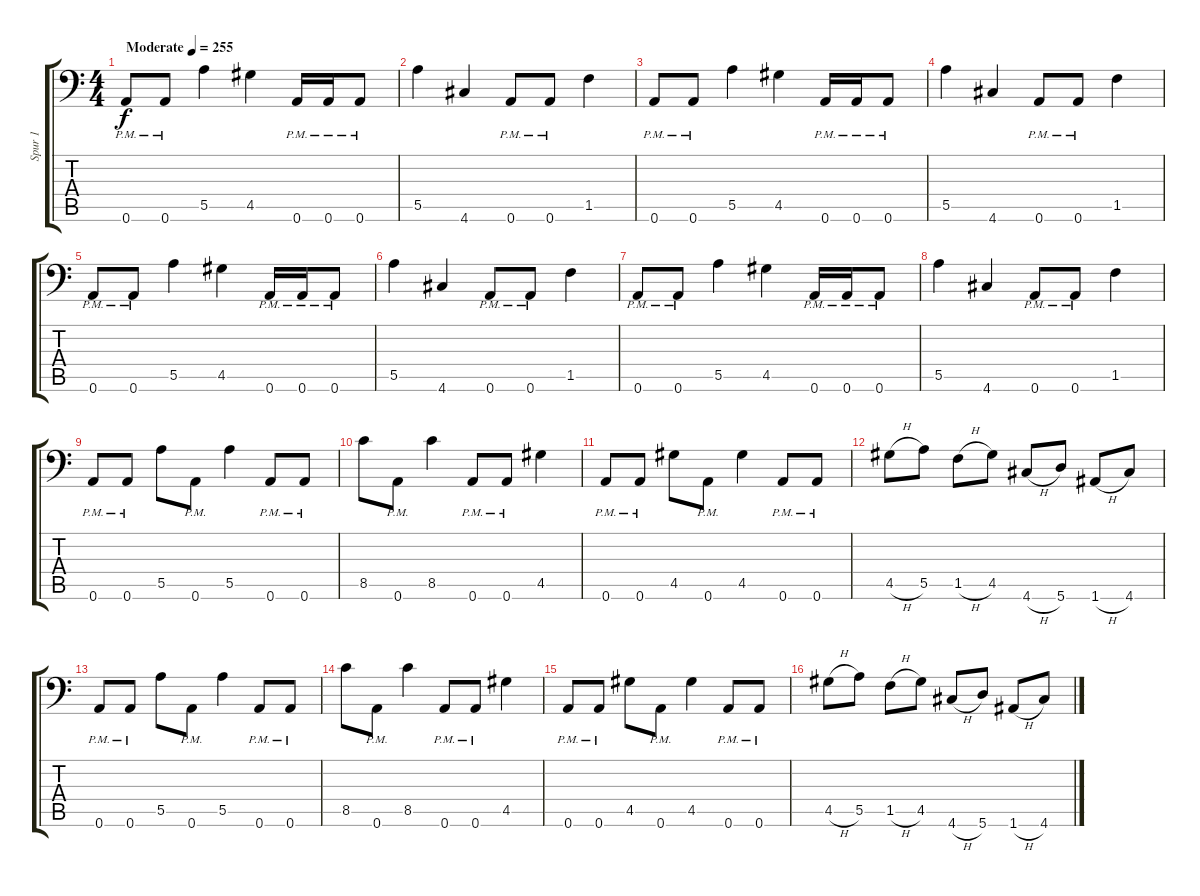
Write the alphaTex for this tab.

\track ("Spur 1" "Spur 1") {instrument distortionguitar}
\staff {score tabs}
\tuning (B3 Gb3 D3 A2 E2 A1) {hide}
\ts (4 4)
\tempo (255 "Moderate")
\clef f4
\ks c
0.6{pm}.8{dy f instrument distortionguitar} 0.6{pm}.8 5.5.4 4.5.4 0.6{pm}.16 0.6{pm}.16 0.6{pm}.8 |
5.5.4 4.6.4 0.6{pm}.8 0.6{pm}.8 1.5.4 |
0.6{pm}.8 0.6{pm}.8 5.5.4 4.5.4 0.6{pm}.16 0.6{pm}.16 0.6{pm}.8 |
5.5.4 4.6.4 0.6{pm}.8 0.6{pm}.8 1.5.4 |
0.6{pm}.8 0.6{pm}.8 5.5.4 4.5.4 0.6{pm}.16 0.6{pm}.16 0.6{pm}.8 |
5.5.4 4.6.4 0.6{pm}.8 0.6{pm}.8 1.5.4 |
0.6{pm}.8 0.6{pm}.8 5.5.4 4.5.4 0.6{pm}.16 0.6{pm}.16 0.6{pm}.8 |
5.5.4 4.6.4 0.6{pm}.8 0.6{pm}.8 1.5.4 |
0.6{pm}.8 0.6{pm}.8 5.5.8 0.6{pm}.8 5.5.4 0.6{pm}.8 0.6{pm}.8 |
8.5.8 0.6{pm}.8 8.5.4 0.6{pm}.8 0.6{pm}.8 4.5.4 |
0.6{pm}.8 0.6{pm}.8 4.5.8 0.6{pm}.8 4.5.4 0.6{pm}.8 0.6{pm}.8 |
4.5{h}.8 5.5.8 1.5{h}.8 4.5.8 4.6{h}.8 5.6.8 1.6{h}.8 4.6.8 |
0.6{pm}.8 0.6{pm}.8 5.5.8 0.6{pm}.8 5.5.4 0.6{pm}.8 0.6{pm}.8 |
8.5.8 0.6{pm}.8 8.5.4 0.6{pm}.8 0.6{pm}.8 4.5.4 |
0.6{pm}.8 0.6{pm}.8 4.5.8 0.6{pm}.8 4.5.4 0.6{pm}.8 0.6{pm}.8 |
4.5{h}.8 5.5.8 1.5{h}.8 4.5.8 4.6{h}.8 5.6.8 1.6{h}.8 4.6.8
